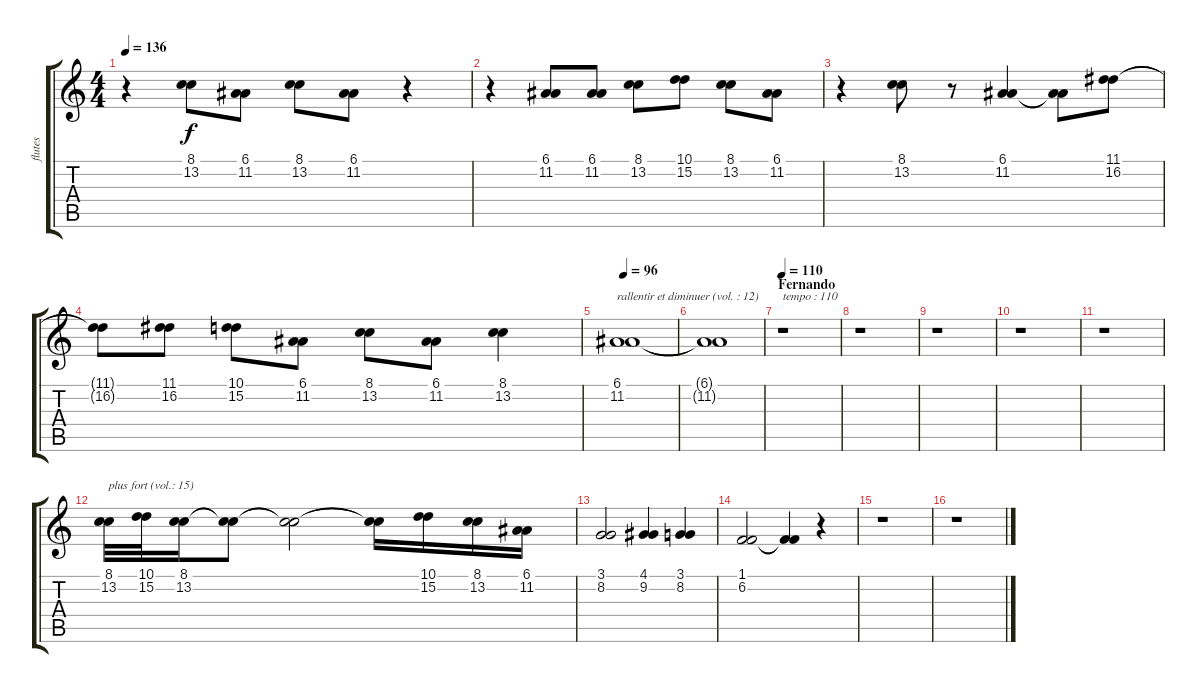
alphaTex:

\track ("flutes" "flutes") {instrument flute}
\staff {score tabs}
\tuning (E4 B3 G3 D3 A2 E2) {hide}
\ts (4 4)
\tempo 136
\clef g2
\ks c
r.4{dy f} (8.1 13.2).8 (6.1 11.2).8 (8.1 13.2).8 (6.1 11.2).8 r.4 |
r.4 (6.1 11.2).8 (6.1 11.2).8 (8.1 13.2).8 (10.1 15.2).8 (8.1 13.2).8 (6.1 11.2).8 |
r.4 (8.1 13.2).8 r.8 (6.1 11.2).4 (6.1{t} 11.2{t}).8 (11.1 16.2).8 |
(11.1{t} 16.2{t}).8 (11.1 16.2).8 (10.1 15.2).8 (6.1 11.2).8 (8.1 13.2).8 (6.1 11.2).8 (8.1 13.2).4 |
\tempo 96
(6.1 11.2).1{txt "rallentir et diminuer (vol. : 12)" volume 12} |
(6.1{t} 11.2{t}).1 |
\section ("" "Fernando")
\tempo 110
r.1{txt "tempo : 110"} |
r.1 |
r.1 |
r.1 |
r.1 |
(8.1 13.2).32{txt "plus fort (vol.: 15)" volume 16} (10.1 15.2).32 (8.1 13.2).16 (8.1{t} 13.2{t}).8 (8.1{t} 13.2{t}).2 (8.1{t} 13.2{t}).16 (10.1 15.2).16 (8.1 13.2).16 (6.1 11.2).16 |
(3.1 8.2).2 (4.1 9.2).4 (3.1 8.2).4 |
(1.1 6.2).2 (1.1{t} 6.2{t}).4 r.4 |
r.1 |
r.1
